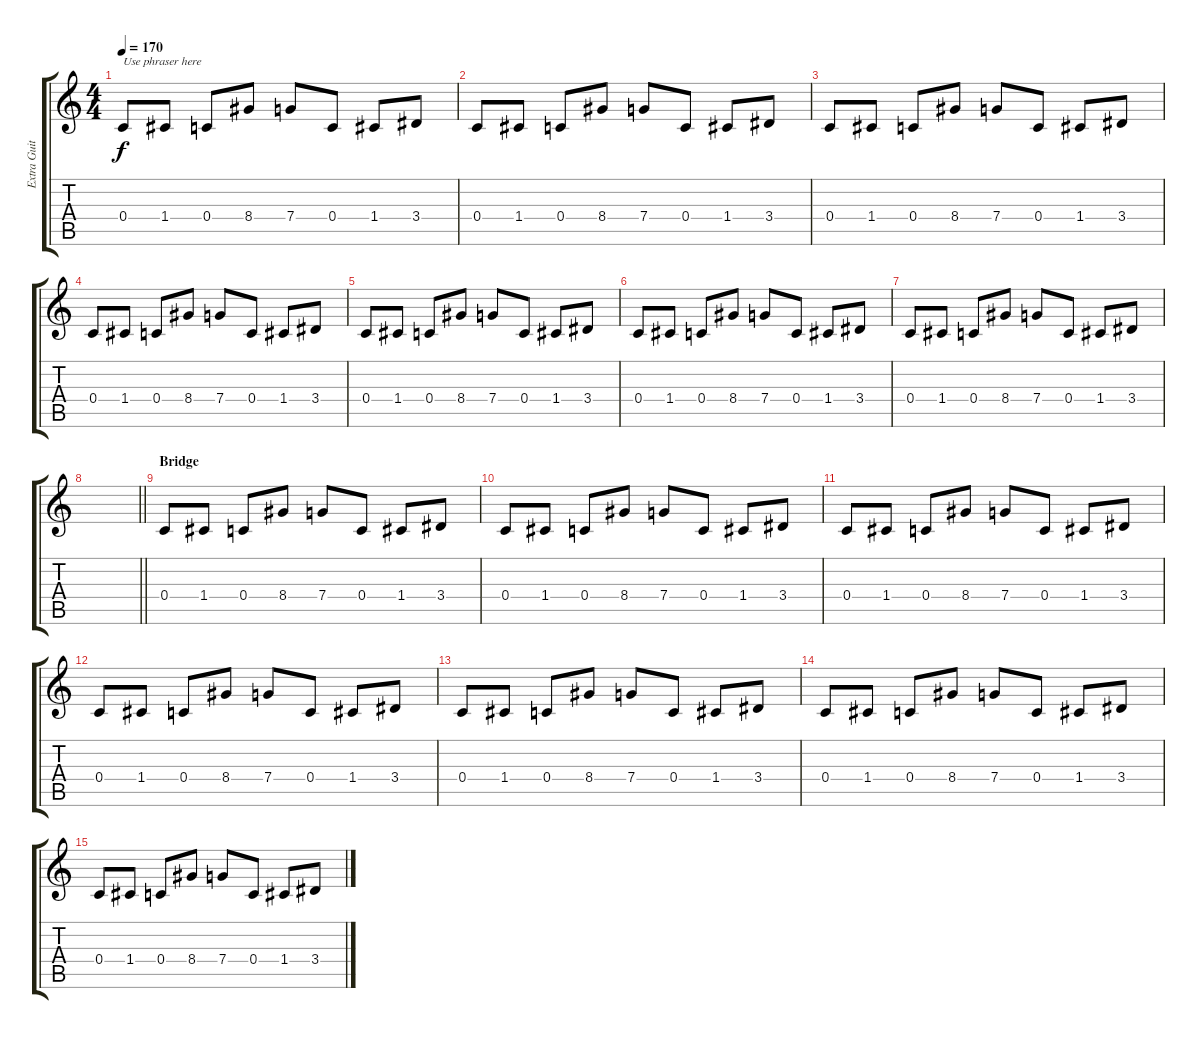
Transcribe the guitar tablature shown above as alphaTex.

\track ("Extra Guitar" "Extra Guit") {instrument distortionguitar}
\staff {score tabs}
\tuning (D4 A3 F3 C3 G2 C2) {hide}
\ts (4 4)
\tempo 170
\clef g2
\ks c
0.4.8{txt "Use phraser here " dy f volume 8} 1.4.8 0.4.8 8.4.8 7.4.8 0.4.8 1.4.8 3.4.8 |
0.4.8 1.4.8 0.4.8 8.4.8 7.4.8 0.4.8 1.4.8 3.4.8 |
0.4.8 1.4.8 0.4.8 8.4.8 7.4.8 0.4.8 1.4.8 3.4.8 |
0.4.8 1.4.8 0.4.8 8.4.8 7.4.8 0.4.8 1.4.8 3.4.8 |
0.4.8 1.4.8 0.4.8 8.4.8 7.4.8 0.4.8 1.4.8 3.4.8 |
0.4.8 1.4.8 0.4.8 8.4.8 7.4.8 0.4.8 1.4.8 3.4.8 |
0.4.8 1.4.8 0.4.8 8.4.8 7.4.8 0.4.8 1.4.8 3.4.8 |
\barLineRight lightlight
|
\section ("" "Bridge")
0.4.8 1.4.8 0.4.8 8.4.8 7.4.8 0.4.8 1.4.8 3.4.8 |
0.4.8 1.4.8 0.4.8 8.4.8 7.4.8 0.4.8 1.4.8 3.4.8 |
0.4.8 1.4.8 0.4.8 8.4.8 7.4.8 0.4.8 1.4.8 3.4.8 |
0.4.8 1.4.8 0.4.8 8.4.8 7.4.8 0.4.8 1.4.8 3.4.8 |
0.4.8 1.4.8 0.4.8 8.4.8 7.4.8 0.4.8 1.4.8 3.4.8 |
0.4.8 1.4.8 0.4.8 8.4.8 7.4.8 0.4.8 1.4.8 3.4.8 |
0.4.8 1.4.8 0.4.8 8.4.8 7.4.8 0.4.8 1.4.8 3.4.8
